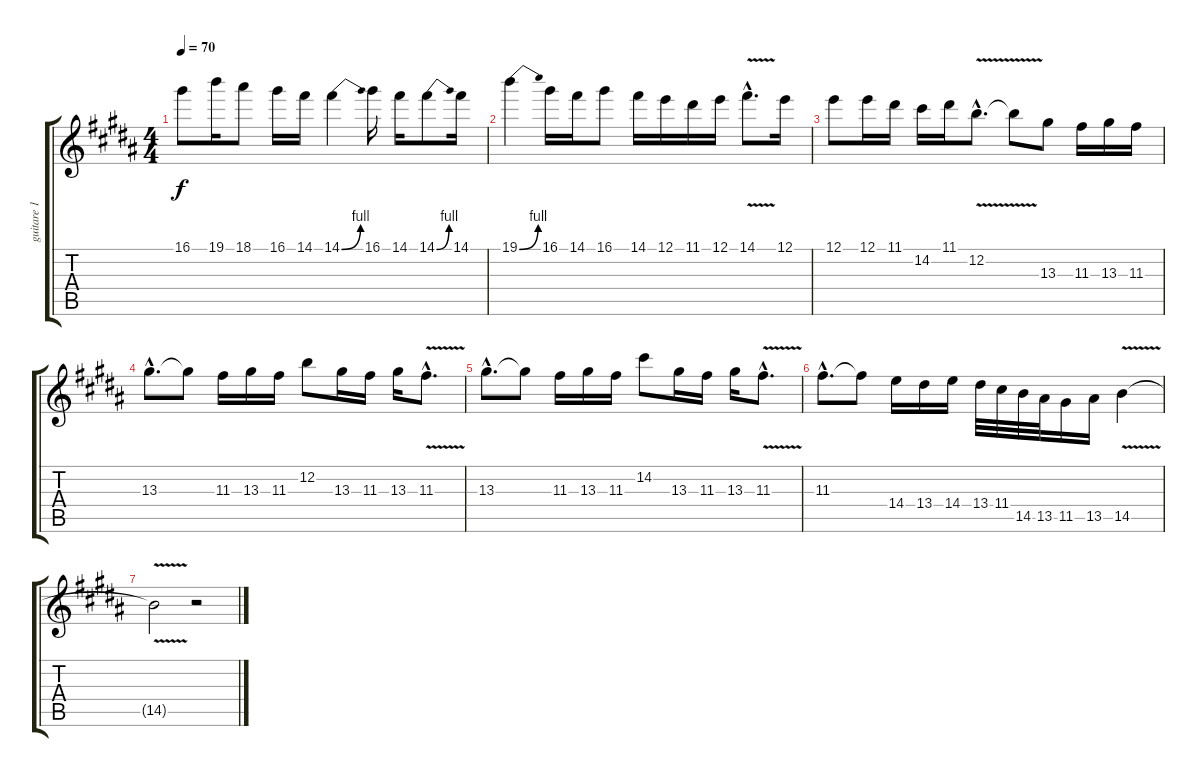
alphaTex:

\track ("guitare 1" "guitare 1") {instrument overdrivenguitar}
\staff {score tabs}
\tuning (E4 B3 G3 D3 A2 E2) {hide}
\ts (4 4)
\tempo 70
\clef g2
\ks g#minor
16.1{t}.8{dy f} 19.1.16 18.1.8 16.1.16 14.1.16 14.1{be (bend 0 0 60 4)}.4 16.1.16 14.1.16 14.1{be (bend 0 0 60 4)}.8 14.1.16 |
19.1{be (bend 0 0 60 4)}.4 16.1.16 14.1.16 16.1.8 14.1.16 12.1.16 11.1.16 12.1.16 14.1{v hac}.8{d} 12.1.16 |
12.1.8 12.1.16 11.1.16 14.2.16 11.1.16 12.2{v hac}.8{d} 12.2{t}.8 13.3.8 11.3.16 13.3.16 11.3.16 |
13.3{hac}.8{d} 13.3{t}.8 11.3.16 13.3.16 11.3.16 12.2.8 13.3.16 11.3.16 13.3.16 11.3{v hac}.8{d} |
13.3{hac}.8{d} 13.3{t}.8 11.3.16 13.3.16 11.3.16 14.2.8 13.3.16 11.3.16 13.3.16 11.3{v hac}.8{d} |
11.3{hac}.8{d} 11.3{t}.8 14.4.16 13.4.16 14.4.16 13.4.32 11.4.32 14.5.32 13.5.32 11.5.16 13.5.16 14.5{v}.4 |
14.5{t}.2 r.2
